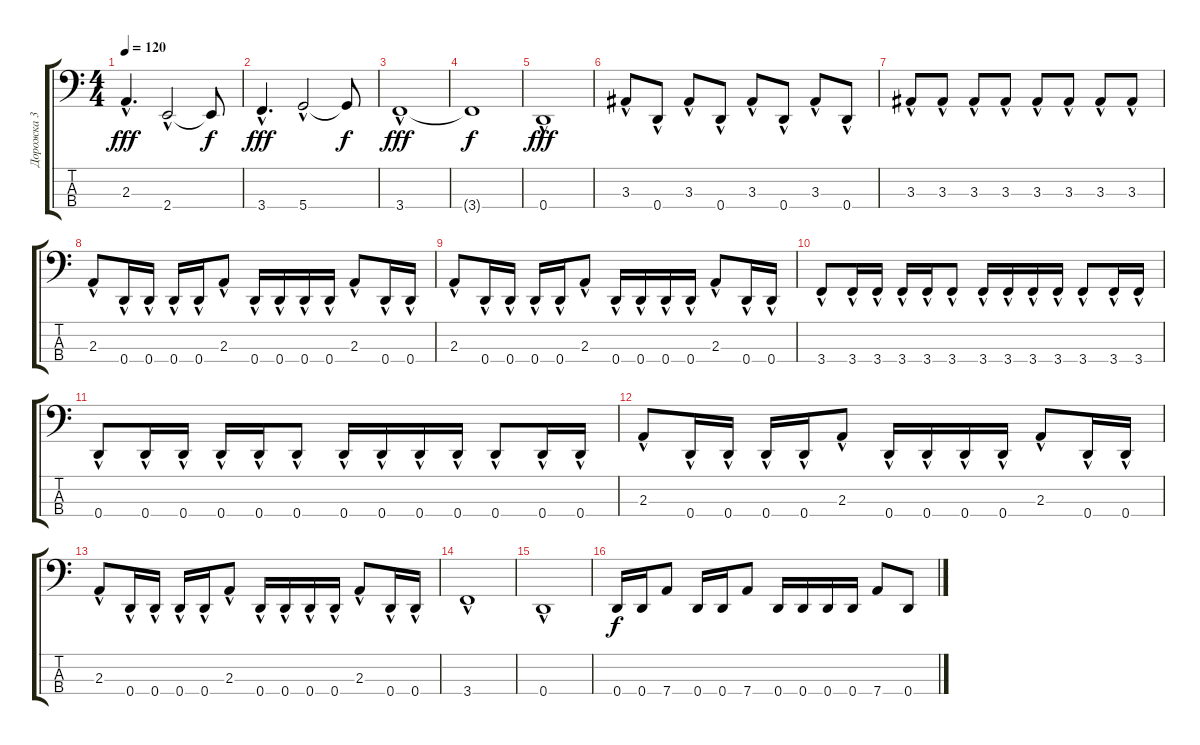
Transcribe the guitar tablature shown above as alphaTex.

\track ("Дорожка 3" "Дорожка 3") {instrument electricbassfinger}
\staff {score tabs}
\tuning (F2 C2 G1 D1) {hide}
\ts (4 4)
\tempo 120
\clef f4
\ks c
2.3{hac}.4{d dy fff} 2.4{hac}.2 2.4{t}.8{dy f} |
3.4{hac}.4{d dy fff} 5.4{hac}.2 5.4{t}.8{dy f} |
3.4{hac}.1{dy fff} |
3.4{t}.1{dy f} |
0.4{hac}.1{dy fff} |
3.3{hac}.8 0.4{hac}.8 3.3{hac}.8 0.4{hac}.8 3.3{hac}.8 0.4{hac}.8 3.3{hac}.8 0.4{hac}.8 |
3.3{hac}.8 3.3{hac}.8 3.3{hac}.8 3.3{hac}.8 3.3{hac}.8 3.3{hac}.8 3.3{hac}.8 3.3{hac}.8 |
2.3{hac}.8 0.4{hac}.16 0.4{hac}.16 0.4{hac}.16 0.4{hac}.16 2.3{hac}.8 0.4{hac}.16 0.4{hac}.16 0.4{hac}.16 0.4{hac}.16 2.3{hac}.8 0.4{hac}.16 0.4{hac}.16 |
2.3{hac}.8 0.4{hac}.16 0.4{hac}.16 0.4{hac}.16 0.4{hac}.16 2.3{hac}.8 0.4{hac}.16 0.4{hac}.16 0.4{hac}.16 0.4{hac}.16 2.3{hac}.8 0.4{hac}.16 0.4{hac}.16 |
3.4{hac}.8 3.4{hac}.16 3.4{hac}.16 3.4{hac}.16 3.4{hac}.16 3.4{hac}.8 3.4{hac}.16 3.4{hac}.16 3.4{hac}.16 3.4{hac}.16 3.4{hac}.8 3.4{hac}.16 3.4{hac}.16 |
0.4{hac}.8 0.4{hac}.16 0.4{hac}.16 0.4{hac}.16 0.4{hac}.16 0.4{hac}.8 0.4{hac}.16 0.4{hac}.16 0.4{hac}.16 0.4{hac}.16 0.4{hac}.8 0.4{hac}.16 0.4{hac}.16 |
2.3{hac}.8 0.4{hac}.16 0.4{hac}.16 0.4{hac}.16 0.4{hac}.16 2.3{hac}.8 0.4{hac}.16 0.4{hac}.16 0.4{hac}.16 0.4{hac}.16 2.3{hac}.8 0.4{hac}.16 0.4{hac}.16 |
2.3{hac}.8 0.4{hac}.16 0.4{hac}.16 0.4{hac}.16 0.4{hac}.16 2.3{hac}.8 0.4{hac}.16 0.4{hac}.16 0.4{hac}.16 0.4{hac}.16 2.3{hac}.8 0.4{hac}.16 0.4{hac}.16 |
3.4{hac}.1 |
0.4{hac}.1 |
0.4.16{dy f instrument slapbass2} 0.4.16 7.4.8 0.4.16 0.4.16 7.4.8 0.4.16 0.4.16 0.4.16 0.4.16 7.4.8 0.4.8
